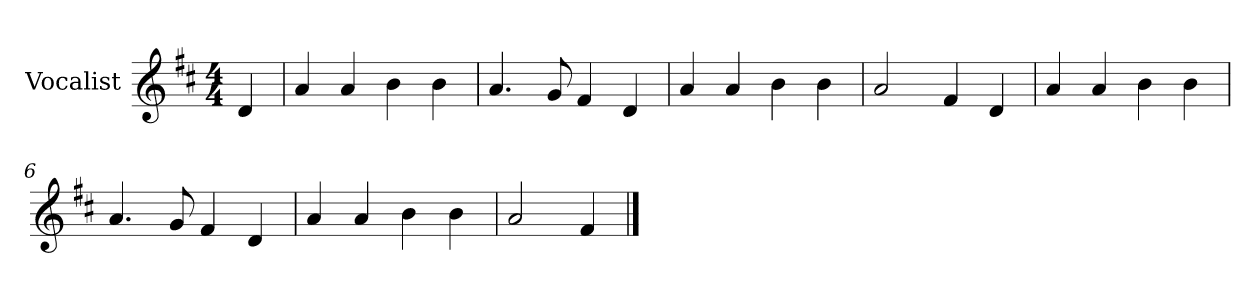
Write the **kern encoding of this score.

**kern
*part1
*staff1
*I"Vocalist
*k[f#c#]
*D:
*M4/4
=
4d
=1
4a
4a
4b
4b
=2
4.a
8g
4f#
4d
=3
4a
4a
4b
4b
=4
2a
4f#
4d
=5
4a
4a
4b
4b
=6
4.a
8g
4f#
4d
=7
4a
4a
4b
4b
=8
2a
4f#
==
*-
